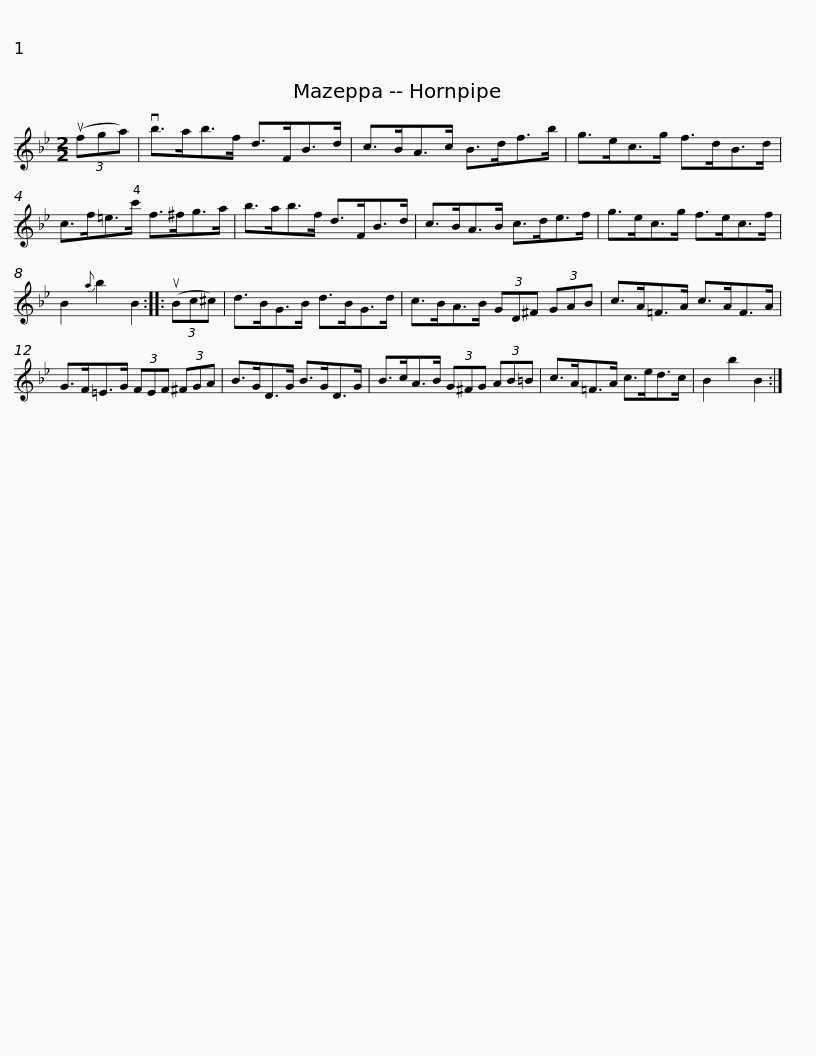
X:1
L:1/8
M:2/2
I:linebreak $
K:Bb
V:1 treble
V:1
 (3(ufga) | vb>ab>f d>FB>d | c>BA>c B>df>b | g>ec>g f>dB>d | c>f=e>c' f>^fg>a |$ %5
 b>ab>f d>FB>d | c>BA>B c>de>f | g>ec>g f>ec>f | B2{a} b2 B2 :: (3(uBc^c) |$ %10
 d>BG>B d>BG>d | c>BA>B (3GD^F (3GAB | c>A=F>A c>AF>A | G>F=E>G (3FEF (3^FGA |$ B>GD>G B>GD>G | %15
 B>cA>B (3G^FG (3AB=B | c>A=F>A c>ed>c | B2 b2 B2 :| %18
